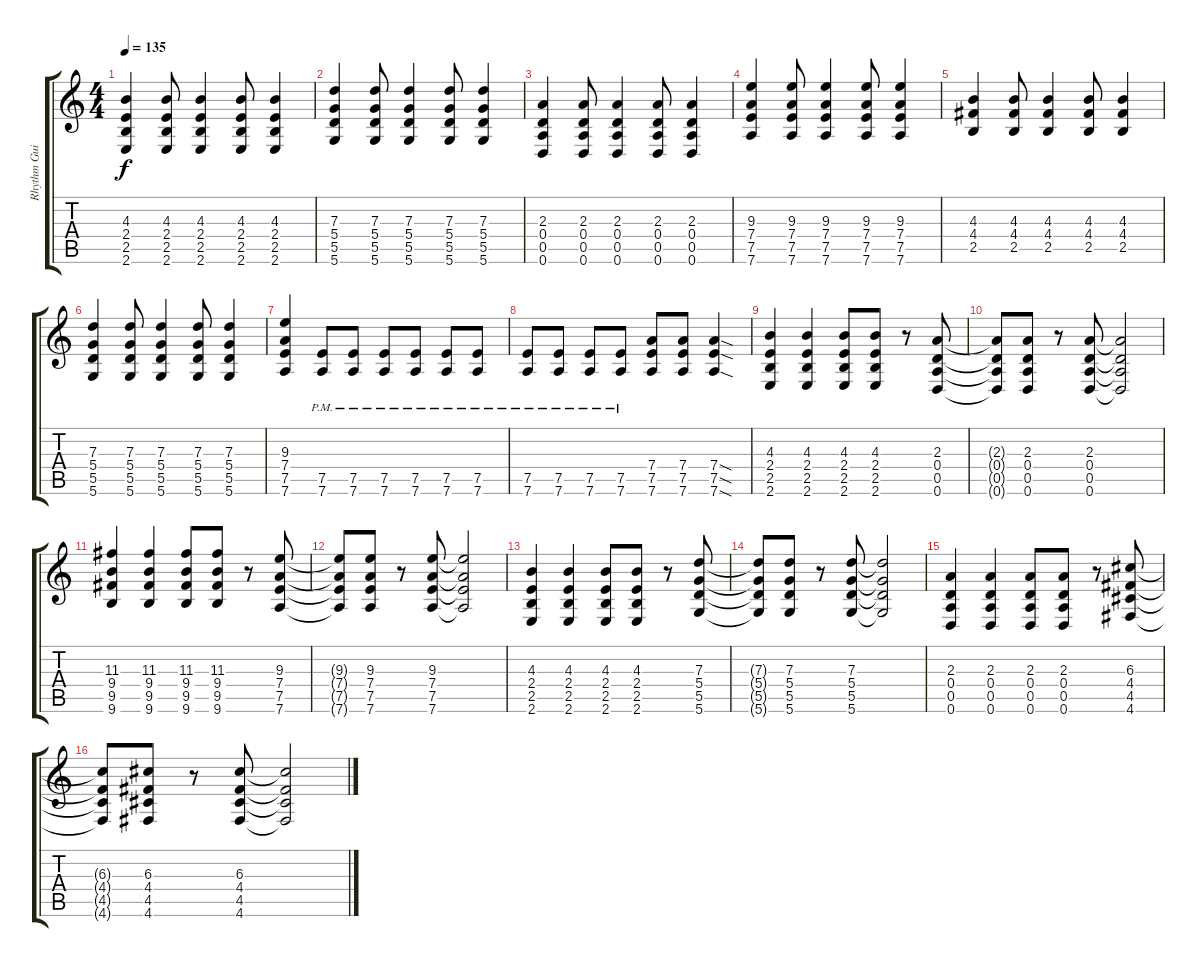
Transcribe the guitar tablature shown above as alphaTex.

\track ("Rhythm Guitar II (Marek)" "Rhythm Gui") {instrument distortionguitar}
\staff {score tabs}
\tuning (E4 B3 G3 D3 A2 D2) {hide}
\ts (4 4)
\tempo 135
\clef g2
\ks c
(4.3 2.4 2.5 2.6).4{dy f} (4.3 2.4 2.5 2.6).8 (4.3 2.4 2.5 2.6).4 (4.3 2.4 2.5 2.6).8 (4.3 2.4 2.5 2.6).4 |
(7.3 5.4 5.5 5.6).4 (7.3 5.4 5.5 5.6).8 (7.3 5.4 5.5 5.6).4 (7.3 5.4 5.5 5.6).8 (7.3 5.4 5.5 5.6).4 |
(2.3 0.4 0.5 0.6).4 (2.3 0.4 0.5 0.6).8 (2.3 0.4 0.5 0.6).4 (2.3 0.4 0.5 0.6).8 (2.3 0.4 0.5 0.6).4 |
(9.3 7.4 7.5 7.6).4 (9.3 7.4 7.5 7.6).8 (9.3 7.4 7.5 7.6).4 (9.3 7.4 7.5 7.6).8 (9.3 7.4 7.5 7.6).4 |
(4.3 4.4 2.5).4 (4.3 4.4 2.5).8 (4.3 4.4 2.5).4 (4.3 4.4 2.5).8 (4.3 4.4 2.5).4 |
(7.3 5.4 5.5 5.6).4 (7.3 5.4 5.5 5.6).8 (7.3 5.4 5.5 5.6).4 (7.3 5.4 5.5 5.6).8 (7.3 5.4 5.5 5.6).4 |
(9.3 7.4 7.5 7.6).4 (7.5{pm} 7.6{pm}).8 (7.5{pm} 7.6{pm}).8 (7.5{pm} 7.6{pm}).8 (7.5{pm} 7.6{pm}).8 (7.5{pm} 7.6{pm}).8 (7.5{pm} 7.6{pm}).8 |
(7.5{pm} 7.6{pm}).8 (7.5{pm} 7.6{pm}).8 (7.5{pm} 7.6{pm}).8 (7.5{pm} 7.6{pm}).8 (7.4 7.5 7.6).8 (7.4 7.5 7.6).8 (7.4{sod} 7.5{sod} 7.6{sod}).4 |
(4.3 2.4 2.5 2.6).4 (4.3 2.4 2.5 2.6).4 (4.3 2.4 2.5 2.6).8 (4.3 2.4 2.5 2.6).8 r.8 (2.3 0.4 0.5 0.6).8 |
(2.3{t} 0.4{t} 0.5{t} 0.6{t}).8 (2.3 0.4 0.5 0.6).8 r.8 (2.3 0.4 0.5 0.6).8 (2.3{t} 0.4{t} 0.5{t} 0.6{t}).2 |
(11.3 9.4 9.5 9.6).4 (11.3 9.4 9.5 9.6).4 (11.3 9.4 9.5 9.6).8 (11.3 9.4 9.5 9.6).8 r.8 (9.3 7.4 7.5 7.6).8 |
(9.3{t} 7.4{t} 7.5{t} 7.6{t}).8 (9.3 7.4 7.5 7.6).8 r.8 (9.3 7.4 7.5 7.6).8 (9.3{t} 7.4{t} 7.5{t} 7.6{t}).2 |
(4.3 2.4 2.5 2.6).4 (4.3 2.4 2.5 2.6).4 (4.3 2.4 2.5 2.6).8 (4.3 2.4 2.5 2.6).8 r.8 (7.3 5.4 5.5 5.6).8 |
(7.3{t} 5.4{t} 5.5{t} 5.6{t}).8 (7.3 5.4 5.5 5.6).8 r.8 (7.3 5.4 5.5 5.6).8 (7.3{t} 5.4{t} 5.5{t} 5.6{t}).2 |
(2.3 0.4 0.5 0.6).4 (2.3 0.4 0.5 0.6).4 (2.3 0.4 0.5 0.6).8 (2.3 0.4 0.5 0.6).8 r.8 (6.3 4.4 4.5 4.6).8 |
(6.3{t} 4.4{t} 4.5{t} 4.6{t}).8 (6.3 4.4 4.5 4.6).8 r.8 (6.3 4.4 4.5 4.6).8 (6.3{t} 4.4{t} 4.5{t} 4.6{t}).2
